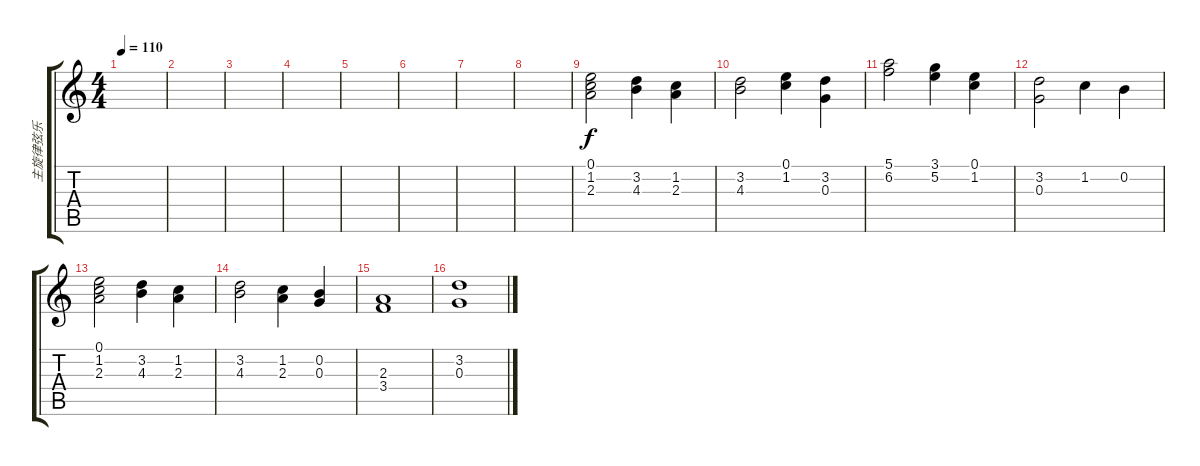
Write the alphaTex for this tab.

\track ("主旋律弦乐" "主旋律弦乐") {instrument stringensemble1 bank 52}
\staff {score tabs}
\tuning (E5 B4 G4 D4 A3 E3) {hide}
\ts (4 4)
\tempo 110
\clef g2
\ks c
|
|
|
|
|
|
|
|
(0.1 1.2 2.3).2{instrument violin} (3.2 4.3).4 (1.2 2.3).4 |
(3.2 4.3).2 (0.1 1.2).4 (3.2 0.3).4 |
(5.1 6.2).2 (3.1 5.2).4 (0.1 1.2).4 |
(3.2 0.3).2 1.2.4 0.2.4 |
(0.1 1.2 2.3).2{instrument violin} (3.2 4.3).4 (1.2 2.3).4 |
(3.2 4.3).2 (1.2 2.3).4 (0.2 0.3).4 |
(2.3 3.4).1 |
(3.2 0.3).1
